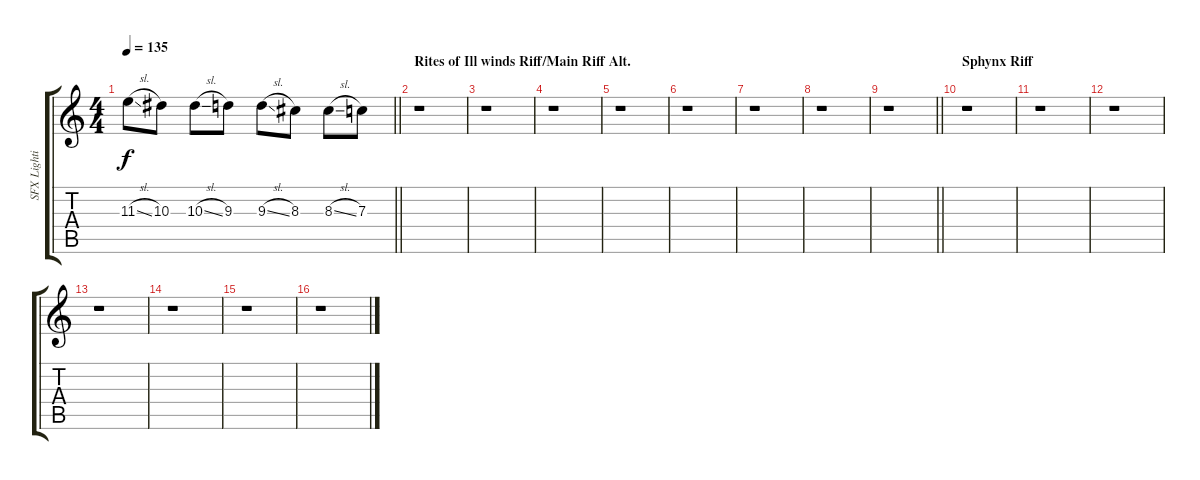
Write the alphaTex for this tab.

\track ("SFX Lighting and Guitar Addons and Solos" "SFX Lighti") {instrument overdrivenguitar}
\staff {score tabs}
\tuning (D4 A3 F3 C3 G2 D2) {hide}
\ts (4 4)
\tempo 135
\clef g2
\barLineRight lightlight
\ks c
11.3{sl}.8{dy f} 10.3.8 10.3{sl}.8 9.3.8 9.3{sl}.8 8.3.8 8.3{sl}.8 7.3.8 |
\section ("" "Rites of Ill winds Riff/Main Riff Alt.")
r.1 |
r.1 |
r.1 |
r.1 |
r.1 |
r.1 |
r.1 |
\barLineRight lightlight
r.1 |
\section ("" "Sphynx Riff")
r.1 |
r.1 |
r.1 |
r.1 |
r.1 |
r.1 |
r.1
